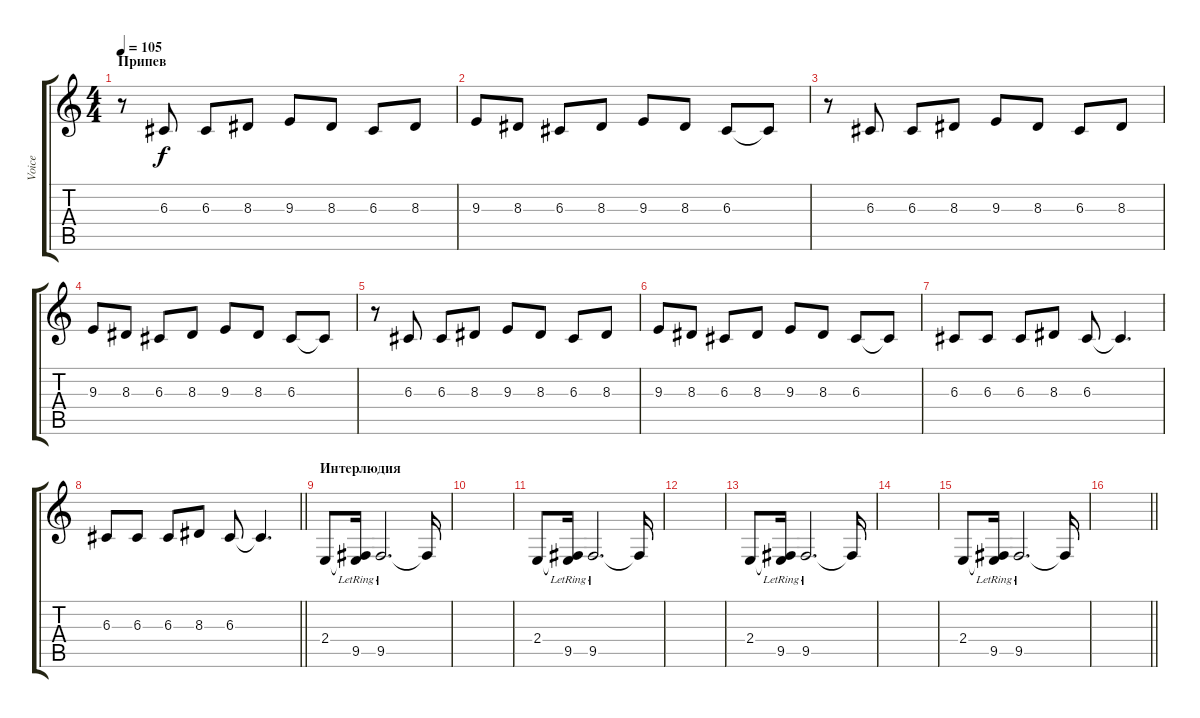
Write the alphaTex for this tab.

\track ("Voice" "Voice") {instrument violin}
\staff {score tabs}
\tuning (E4 B3 G3 D3 A2 E2) {hide}
\ts (4 4)
\section ("" "Припев")
\tempo 105
\clef g2
\ks c
r.8{dy f} 6.3.8 6.3.8 8.3.8 9.3.8 8.3.8 6.3.8 8.3.8 |
9.3.8 8.3.8 6.3.8 8.3.8 9.3.8 8.3.8 6.3.8 6.3{t}.8 |
r.8 6.3.8 6.3.8 8.3.8 9.3.8 8.3.8 6.3.8 8.3.8 |
9.3.8 8.3.8 6.3.8 8.3.8 9.3.8 8.3.8 6.3.8 6.3{t}.8 |
r.8 6.3.8 6.3.8 8.3.8 9.3.8 8.3.8 6.3.8 8.3.8 |
9.3.8 8.3.8 6.3.8 8.3.8 9.3.8 8.3.8 6.3.8 6.3{t}.8 |
6.3.8 6.3.8 6.3.8 8.3.8 6.3.8 6.3{t}.4{d} |
\barLineRight lightlight
6.3.8 6.3.8 6.3.8 8.3.8 6.3.8 6.3{t}.4{d} |
\section ("" "Интерлюдия")
2.4.8 (2.4{t} 9.5{lr}).16 9.5{lr}.2{d} 9.5{t}.16 |
|
2.4.8 (2.4{t} 9.5{lr}).16 9.5{lr}.2{d} 9.5{t}.16 |
|
2.4.8 (2.4{t} 9.5{lr}).16 9.5{lr}.2{d} 9.5{t}.16 |
|
2.4.8 (2.4{t} 9.5{lr}).16 9.5{lr}.2{d} 9.5{t}.16 |
\barLineRight lightlight
